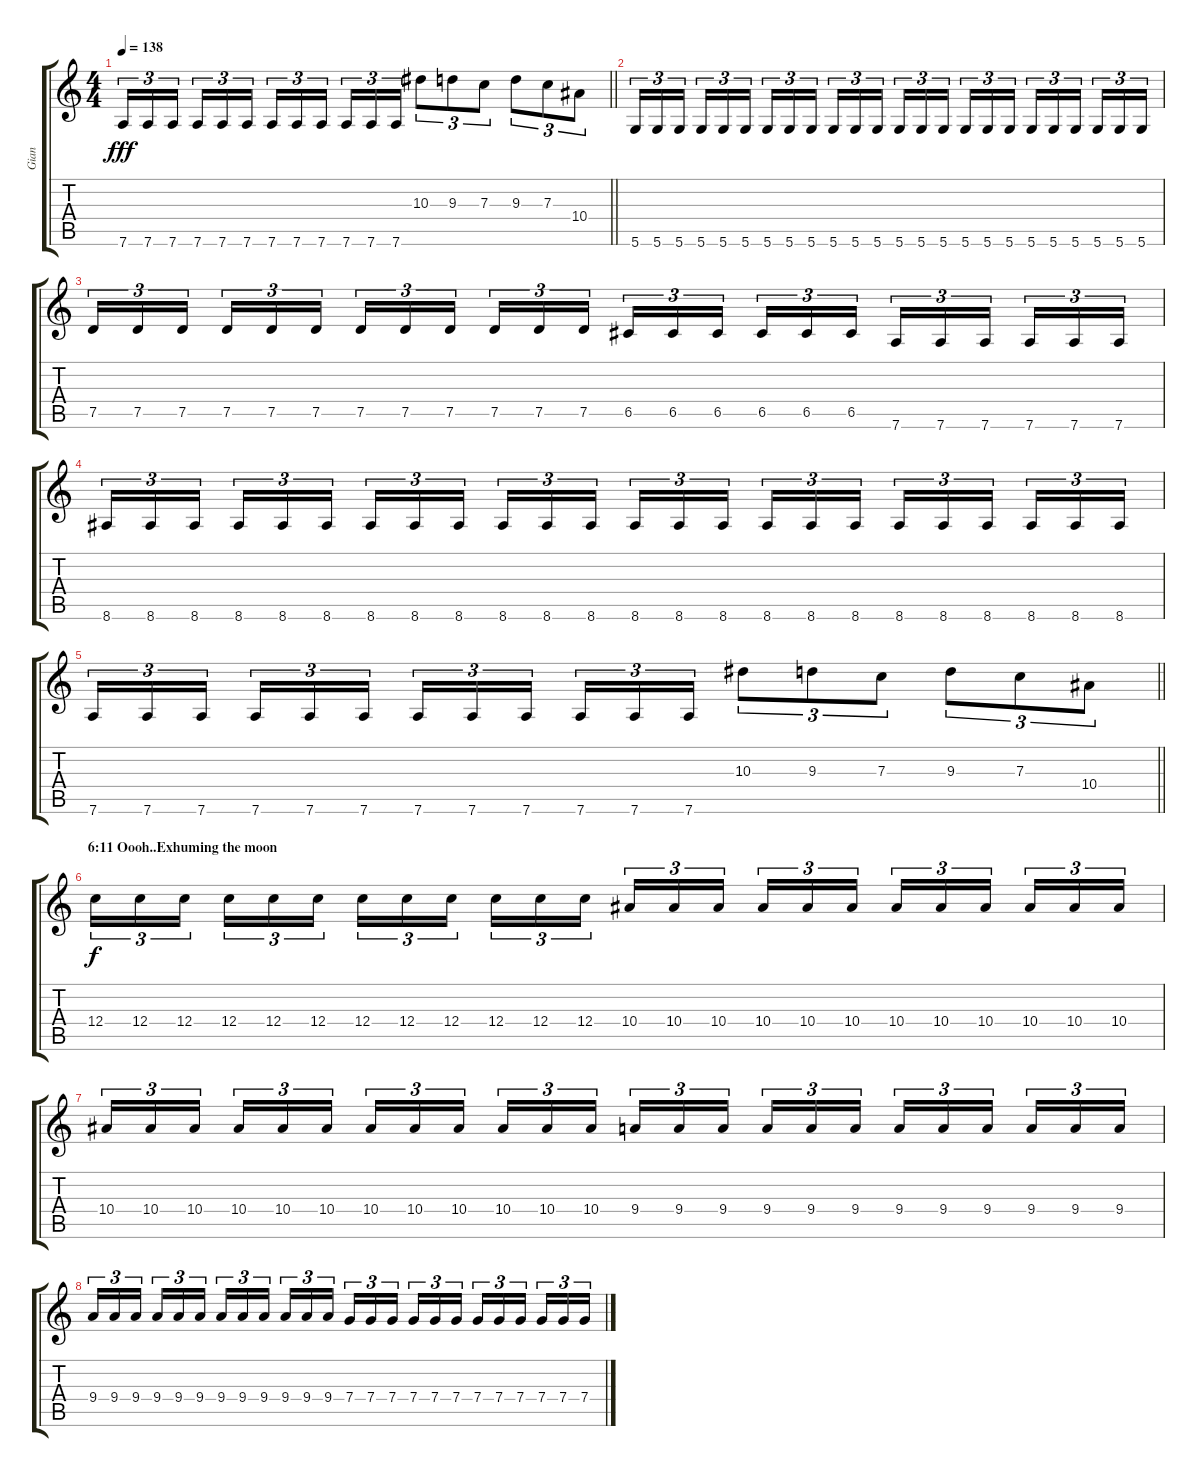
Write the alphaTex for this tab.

\track ("Gian" "Gian") {instrument distortionguitar}
\staff {score tabs}
\tuning (D4 A3 F3 C3 G2 D2) {hide}
\ts (4 4)
\tempo 138
\clef g2
\barLineRight lightlight
\ks c
7.6.16{tu (3 2) dy fff} 7.6.16{tu (3 2)} 7.6.16{tu (3 2) beam splitsecondary} 7.6.16{tu (3 2)} 7.6.16{tu (3 2)} 7.6.16{tu (3 2)} 7.6.16{tu (3 2)} 7.6.16{tu (3 2)} 7.6.16{tu (3 2) beam splitsecondary} 7.6.16{tu (3 2)} 7.6.16{tu (3 2)} 7.6.16{tu (3 2)} 10.3.8{tu (3 2)} 9.3.8{tu (3 2)} 7.3.8{tu (3 2)} 9.3.8{tu (3 2)} 7.3.8{tu (3 2)} 10.4.8{tu (3 2)} |
5.6.16{tu (3 2)} 5.6.16{tu (3 2)} 5.6.16{tu (3 2) beam splitsecondary} 5.6.16{tu (3 2)} 5.6.16{tu (3 2)} 5.6.16{tu (3 2)} 5.6.16{tu (3 2)} 5.6.16{tu (3 2)} 5.6.16{tu (3 2) beam splitsecondary} 5.6.16{tu (3 2)} 5.6.16{tu (3 2)} 5.6.16{tu (3 2)} 5.6.16{tu (3 2)} 5.6.16{tu (3 2)} 5.6.16{tu (3 2) beam splitsecondary} 5.6.16{tu (3 2)} 5.6.16{tu (3 2)} 5.6.16{tu (3 2)} 5.6.16{tu (3 2)} 5.6.16{tu (3 2)} 5.6.16{tu (3 2) beam splitsecondary} 5.6.16{tu (3 2)} 5.6.16{tu (3 2)} 5.6.16{tu (3 2)} |
7.5.16{tu (3 2)} 7.5.16{tu (3 2)} 7.5.16{tu (3 2) beam splitsecondary} 7.5.16{tu (3 2)} 7.5.16{tu (3 2)} 7.5.16{tu (3 2)} 7.5.16{tu (3 2)} 7.5.16{tu (3 2)} 7.5.16{tu (3 2) beam splitsecondary} 7.5.16{tu (3 2)} 7.5.16{tu (3 2)} 7.5.16{tu (3 2)} 6.5.16{tu (3 2)} 6.5.16{tu (3 2)} 6.5.16{tu (3 2) beam splitsecondary} 6.5.16{tu (3 2)} 6.5.16{tu (3 2)} 6.5.16{tu (3 2)} 7.6.16{tu (3 2)} 7.6.16{tu (3 2)} 7.6.16{tu (3 2) beam splitsecondary} 7.6.16{tu (3 2)} 7.6.16{tu (3 2)} 7.6.16{tu (3 2)} |
8.6.16{tu (3 2)} 8.6.16{tu (3 2)} 8.6.16{tu (3 2) beam splitsecondary} 8.6.16{tu (3 2)} 8.6.16{tu (3 2)} 8.6.16{tu (3 2)} 8.6.16{tu (3 2)} 8.6.16{tu (3 2)} 8.6.16{tu (3 2) beam splitsecondary} 8.6.16{tu (3 2)} 8.6.16{tu (3 2)} 8.6.16{tu (3 2)} 8.6.16{tu (3 2)} 8.6.16{tu (3 2)} 8.6.16{tu (3 2) beam splitsecondary} 8.6.16{tu (3 2)} 8.6.16{tu (3 2)} 8.6.16{tu (3 2)} 8.6.16{tu (3 2)} 8.6.16{tu (3 2)} 8.6.16{tu (3 2) beam splitsecondary} 8.6.16{tu (3 2)} 8.6.16{tu (3 2)} 8.6.16{tu (3 2)} |
\barLineRight lightlight
7.6.16{tu (3 2)} 7.6.16{tu (3 2)} 7.6.16{tu (3 2) beam splitsecondary} 7.6.16{tu (3 2)} 7.6.16{tu (3 2)} 7.6.16{tu (3 2)} 7.6.16{tu (3 2)} 7.6.16{tu (3 2)} 7.6.16{tu (3 2) beam splitsecondary} 7.6.16{tu (3 2)} 7.6.16{tu (3 2)} 7.6.16{tu (3 2)} 10.3.8{tu (3 2)} 9.3.8{tu (3 2)} 7.3.8{tu (3 2)} 9.3.8{tu (3 2)} 7.3.8{tu (3 2)} 10.4.8{tu (3 2)} |
\section ("" "6:11 Oooh..Exhuming the moon")
12.4.16{tu (3 2) dy f} 12.4.16{tu (3 2)} 12.4.16{tu (3 2) beam splitsecondary} 12.4.16{tu (3 2)} 12.4.16{tu (3 2)} 12.4.16{tu (3 2)} 12.4.16{tu (3 2)} 12.4.16{tu (3 2)} 12.4.16{tu (3 2) beam splitsecondary} 12.4.16{tu (3 2)} 12.4.16{tu (3 2)} 12.4.16{tu (3 2)} 10.4.16{tu (3 2)} 10.4.16{tu (3 2)} 10.4.16{tu (3 2) beam splitsecondary} 10.4.16{tu (3 2)} 10.4.16{tu (3 2)} 10.4.16{tu (3 2)} 10.4.16{tu (3 2)} 10.4.16{tu (3 2)} 10.4.16{tu (3 2) beam splitsecondary} 10.4.16{tu (3 2)} 10.4.16{tu (3 2)} 10.4.16{tu (3 2)} |
10.4.16{tu (3 2)} 10.4.16{tu (3 2)} 10.4.16{tu (3 2) beam splitsecondary} 10.4.16{tu (3 2)} 10.4.16{tu (3 2)} 10.4.16{tu (3 2)} 10.4.16{tu (3 2)} 10.4.16{tu (3 2)} 10.4.16{tu (3 2) beam splitsecondary} 10.4.16{tu (3 2)} 10.4.16{tu (3 2)} 10.4.16{tu (3 2)} 9.4.16{tu (3 2)} 9.4.16{tu (3 2)} 9.4.16{tu (3 2) beam splitsecondary} 9.4.16{tu (3 2)} 9.4.16{tu (3 2)} 9.4.16{tu (3 2)} 9.4.16{tu (3 2)} 9.4.16{tu (3 2)} 9.4.16{tu (3 2) beam splitsecondary} 9.4.16{tu (3 2)} 9.4.16{tu (3 2)} 9.4.16{tu (3 2)} |
9.4.16{tu (3 2)} 9.4.16{tu (3 2)} 9.4.16{tu (3 2) beam splitsecondary} 9.4.16{tu (3 2)} 9.4.16{tu (3 2)} 9.4.16{tu (3 2)} 9.4.16{tu (3 2)} 9.4.16{tu (3 2)} 9.4.16{tu (3 2) beam splitsecondary} 9.4.16{tu (3 2)} 9.4.16{tu (3 2)} 9.4.16{tu (3 2)} 7.4.16{tu (3 2)} 7.4.16{tu (3 2)} 7.4.16{tu (3 2) beam splitsecondary} 7.4.16{tu (3 2)} 7.4.16{tu (3 2)} 7.4.16{tu (3 2)} 7.4.16{tu (3 2)} 7.4.16{tu (3 2)} 7.4.16{tu (3 2) beam splitsecondary} 7.4.16{tu (3 2)} 7.4.16{tu (3 2)} 7.4.16{tu (3 2)}
